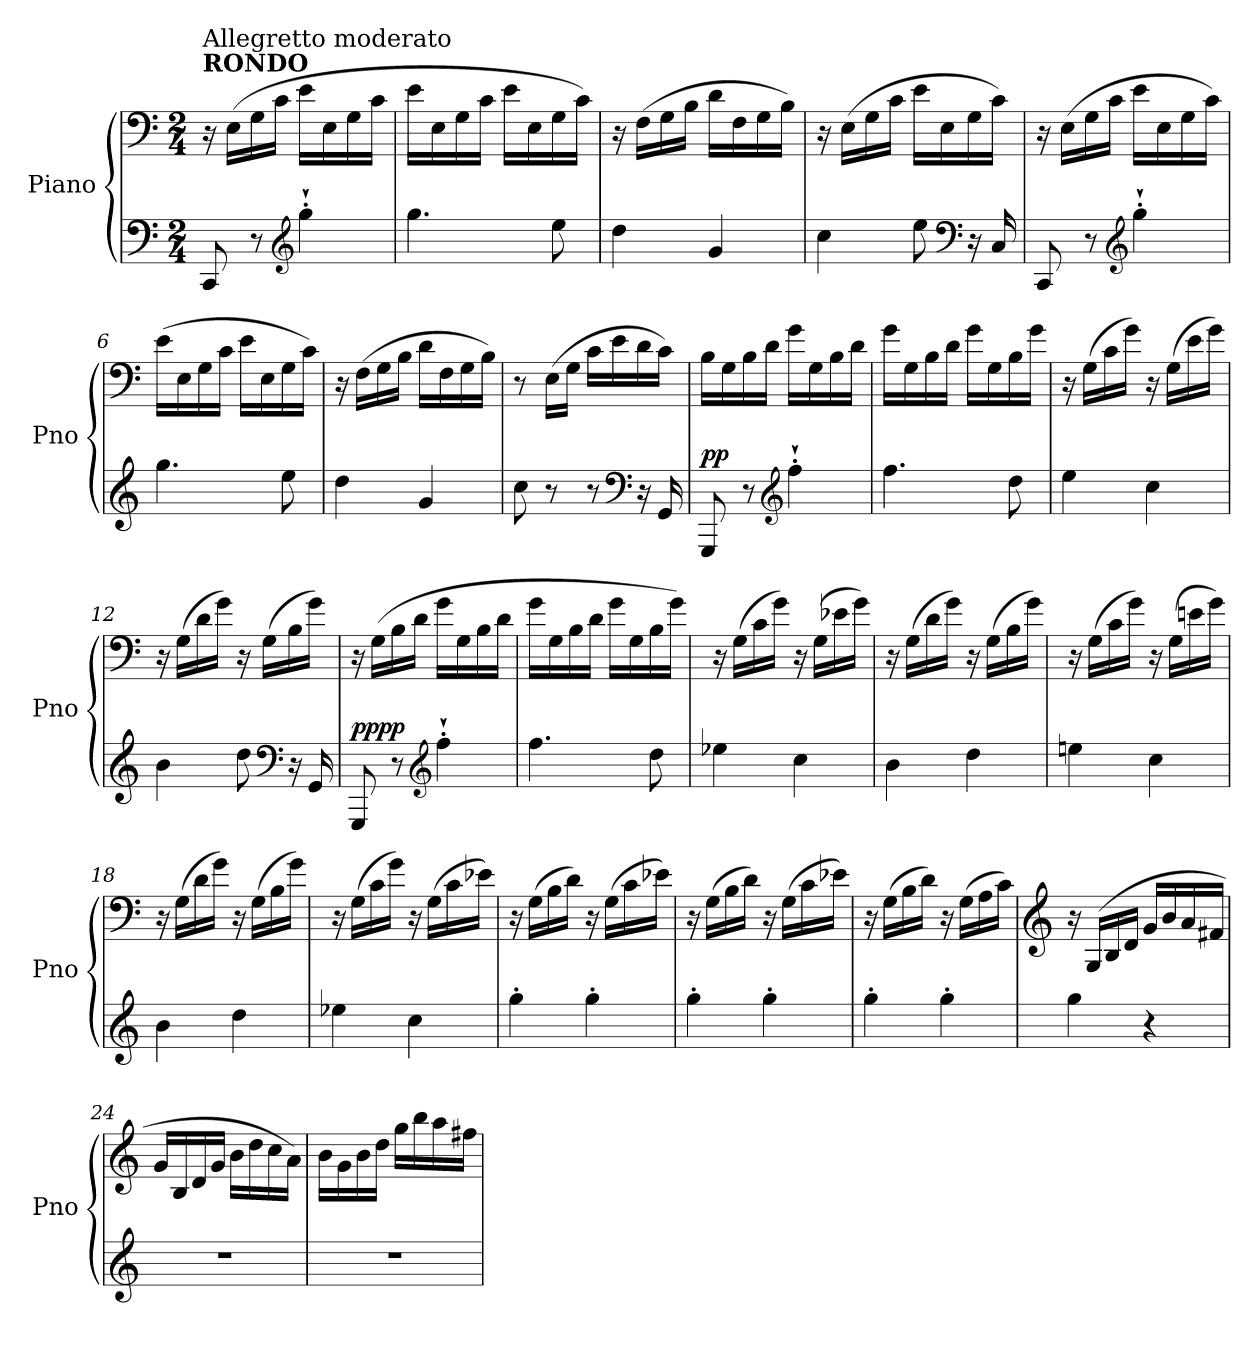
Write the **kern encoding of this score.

**kern	**kern	**dynam
*part1	*part1	*part1
*staff2	*staff1	*staff1/2
*I"Piano	*	*
*I'Pno	*	*
*clefF4	*clefF4	*
*k[]	*k[]	*
*M2/4	*M2/4	*
=1	=1	=1
!	!LO:TX:a:B:t=RONDO	!
!	!LO:TX:a:t=Allegretto moderato	!
!	!	!LO:DY:b
!	!	!LO:DY:n=1:b
8CC/	16r	other-dynamics pp
.	(>16E\LL	.
8r	16G\	.
.	16c\JJ	.
*clefG2	*	*
4gg'`\	16e\LL	.
.	16E\	.
.	16G\	.
.	16c\JJ	.
=2	=2	=2
4.gg\	16e\LL	.
.	16E\	.
.	16G\	.
.	16c\JJ	.
.	16e\LL	.
.	16E\	.
8ee\	16G\	.
.	16c\JJ)	.
=3	=3	=3
4dd\	16r	.
.	(>16F\LL	.
.	16G\	.
.	16B\JJ	.
4g/	16d\LL	.
.	16F\	.
.	16G\	.
.	16B\JJ)	.
=4	=4	=4
4cc\	16r	.
.	(>16E\LL	.
.	16G\	.
.	16c\JJ	.
8ee\	16e\LL	.
.	16E\	.
*clefF4	*	*
16r	16G\	.
16C/	16c\JJ)	.
=5	=5	=5
8CC/	16r	.
.	(>16E\LL	.
8r	16G\	.
.	16c\JJ	.
*clefG2	*	*
4gg'`\	16e\LL	.
.	16E\	.
.	16G\	.
.	16c\JJ)	.
!!LO:LB:g=z
=6	=6	=6
4.gg\	(>16e\LL	.
.	16E\	.
.	16G\	.
.	16c\JJ	.
.	16e\LL	.
.	16E\	.
8ee\	16G\	.
.	16c\JJ)	.
=7	=7	=7
4dd\	16r	.
.	(>16F\LL	.
.	16G\	.
.	16B\JJ	.
4g/	16d\LL	.
.	16F\	.
.	16G\	.
.	16B\JJ)	.
=8	=8	=8
8cc\	8r	.
8r	(>16E\LL	.
.	16G\JJ	.
8r	16c\LL	.
.	16e\	.
*clefF4	*	*
16r	16d\	.
16GG/	16c\JJ)	.
=9	=9	=9
!	!	!LO:DY:a=2
8GGG/	16B\LL	pp
.	16G\	.
8r	16B\	.
.	16d\JJ	.
*clefG2	*	*
4ff'`\	16g\LL	.
.	16G\	.
.	16B\	.
.	16d\JJ	.
=10	=10	=10
4.ff\	16g\LL	.
.	16G\	.
.	16B\	.
.	16d\JJ	.
.	16g\LL	.
.	16G\	.
8dd\	16B\	.
.	16g\JJ	.
!!LO:LB:g=z
=11	=11	=11
4ee\	16r	.
.	(>16G\LL	.
.	16c\	.
.	16g\JJ)	.
4cc\	16r	.
.	(>16G\LL	.
.	16e\	.
.	16g\JJ)	.
=12	=12	=12
4b\	16r	.
.	(>16G\LL	.
.	16d\	.
.	16g\JJ)	.
8dd\	16r	.
.	(>16G\LL	.
*clefF4	*	*
16r	16B\	.
16GG/	16g\JJ)	.
=13	=13	=13
!	!	!LO:DY:a=2
!	!	!LO:DY:n=1:b
8GGG/	16r	pp pp
.	(>16G\LL	.
8r	16B\	.
.	16d\JJ	.
*clefG2	*	*
4ff'`\	16g\LL	.
.	16G\	.
.	16B\	.
.	16d\JJ	.
=14	=14	=14
4.ff\	16g\LL	.
.	16G\	.
.	16B\	.
.	16d\JJ	.
.	16g\LL	.
.	16G\	.
8dd\	16B\	.
.	16g\JJ)	.
=15	=15	=15
4ee-X\	16r	.
.	(>16G\LL	.
.	16c\	.
.	16g\JJ)	.
4cc\	16r	.
.	(>16G\LL	.
.	16e-X\	.
.	16g\JJ)	.
!!LO:LB:g=z
=16	=16	=16
4b\	16r	.
.	(>16G\LL	.
.	16d\	.
.	16g\JJ)	.
4dd\	16r	.
.	(>16G\LL	.
.	16B\	.
.	16g\JJ)	.
=17	=17	=17
4een\	16r	.
.	(>16G\LL	.
.	16c\	.
.	16g\JJ)	.
4cc\	16r	.
.	(>16G\LL	.
.	16en\	.
.	16g\JJ)	.
=18	=18	=18
4b\	16r	.
.	(>16G\LL	.
.	16d\	.
.	16g\JJ)	.
4dd\	16r	.
.	(>16G\LL	.
.	16B\	.
.	16g\JJ)	.
=19	=19	=19
4ee-X\	16r	.
.	(>16G\LL	.
.	16c\	.
.	16g\JJ)	.
4cc\	16r	.
.	(>16G\LL	.
.	16c\	.
.	16e-X\JJ)	.
=20	=20	=20
4gg'\	16r	.
.	(>16G\LL	.
.	16B\	.
.	16d\JJ)	.
4gg'\	16r	.
.	(>16G\LL	.
.	16c\	.
.	16e-X\JJ)	.
!!LO:LB:g=z
=21	=21	=21
4gg'\	16r	.
.	(>16G\LL	.
.	16B\	.
.	16d\JJ)	.
4gg'\	16r	.
.	(>16G\LL	.
.	16c\	.
.	16e-X\JJ)	.
=22	=22	=22
4gg'\	16r	.
.	(>16G\LL	.
.	16B\	.
.	16d\JJ)	.
4gg'\	16r	.
.	(>16G\LL	.
.	16A\	.
.	16c\JJ)	.
=23	=23	=23
*	*clefG2	*
4gg\	16r	.
.	(>16G/LL	.
.	16B/	.
.	16d/JJ	.
4r	16g/LL	.
.	16b/	.
.	16a/	.
.	16f#X/JJ	.
=24	=24	=24
2r	16g/LL	.
.	16B/	.
.	16d/	.
.	16g/JJ	.
.	16b\LL	.
.	16dd\	.
.	16cc\	.
.	16a\JJ)	.
=25	=25	=25
2r	16b\LL	.
.	16g\	.
.	16b\	.
.	16dd\JJ	.
.	16gg\LL	.
.	16bb\	.
.	16aa\	.
.	16ff#X\JJ	.
=	=	=
*-	*-	*-
